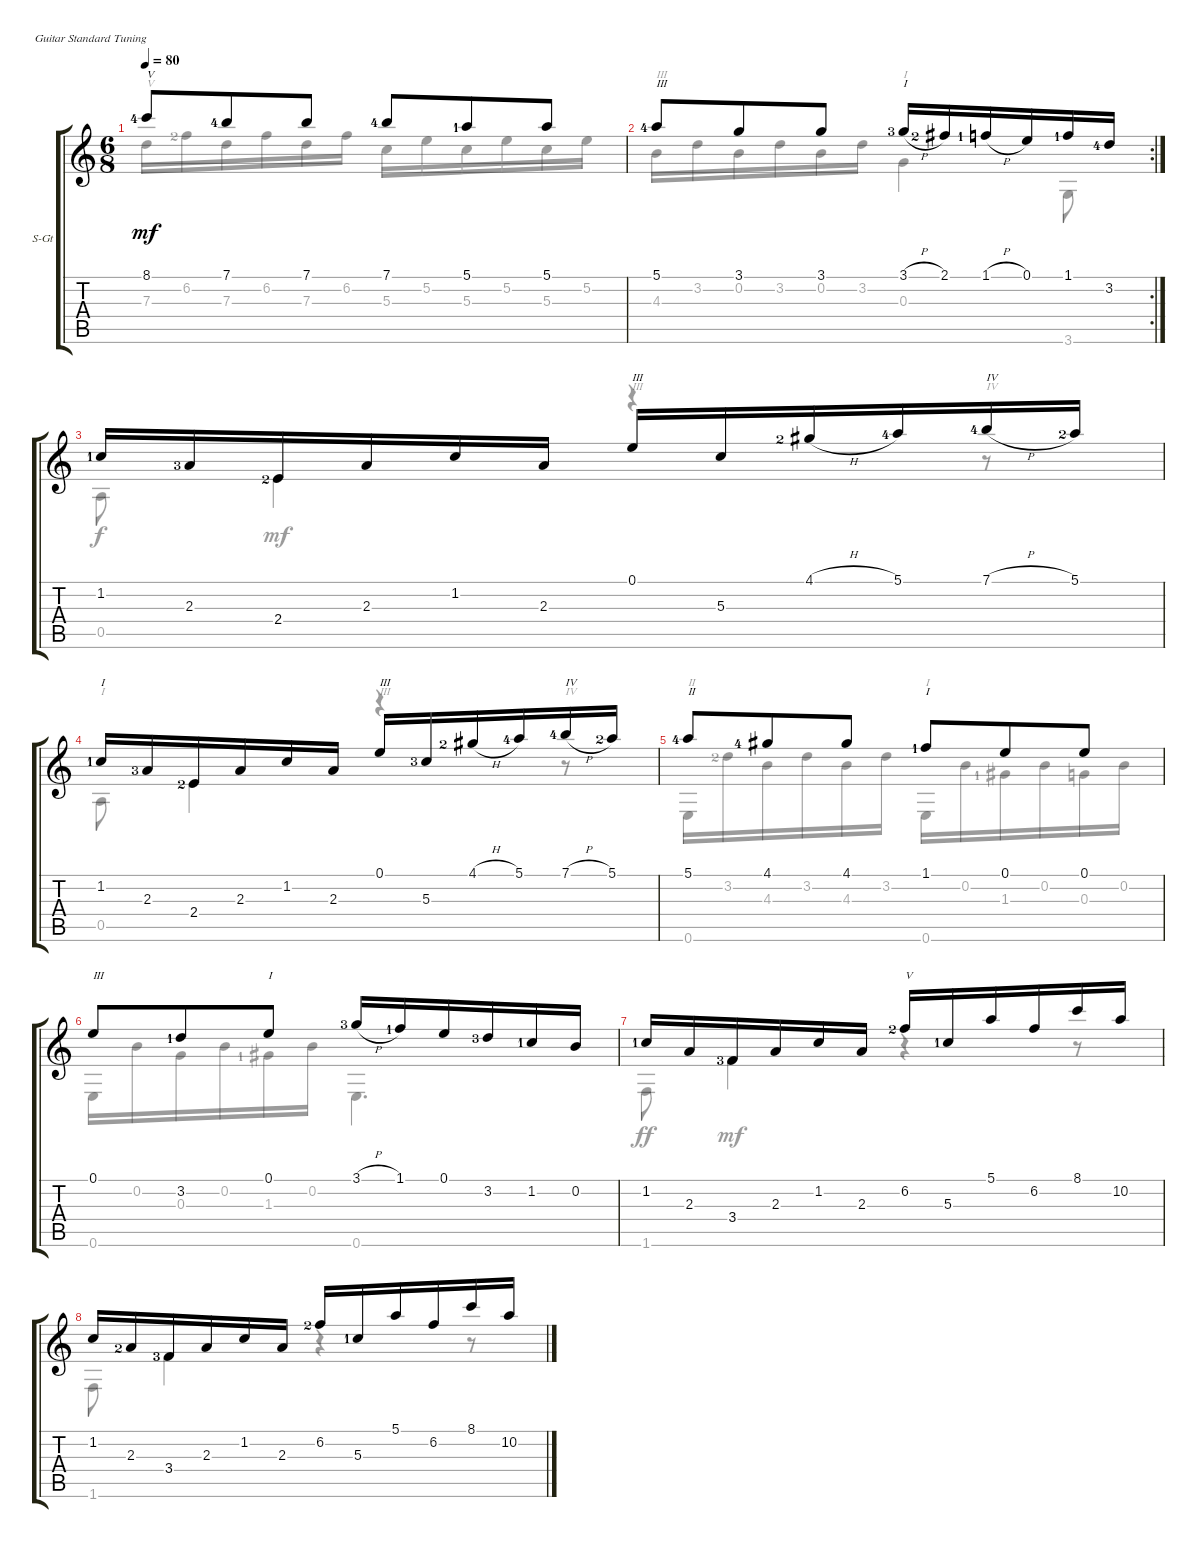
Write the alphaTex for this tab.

\defaultSystemsLayout 4
\bracketExtendMode groupsimilarinstruments
\firstSystemTrackNameOrientation horizontal
\otherSystemsTrackNameOrientation horizontal
\track ("Steel Guitar" "S-Gt") {instrument acousticguitarsteel}
\staff {score tabs}
\tuning (E4 B3 G3 D3 A2 E2)
\voice
\ts (6 8)
\tempo 80
\clef g2
\ks c
8.1{lf 5}.8{txt "V" dy mf} 7.1{lf 5}.8 7.1.8 7.1{lf 5}.8 5.1{lf 2}.8 5.1.8 |
\rc 2
5.1{lf 5}.8{txt "III"} 3.1.8 3.1.8 3.1{h lf 4}.16{txt "I"} 2.1{lf 3}.16 1.1{h lf 2}.16 0.1.16 1.1{lf 2}.16 3.2{lf 5}.16 |
1.2{lf 2}.16 2.3{lf 4}.16 2.4{lf 3}.16 2.3.16 1.2.16 2.3.16 0.1.16{txt "III"} 5.3.16 4.1{h lf 3}.16 5.1{lf 5}.16 7.1{h lf 5}.16{txt "IV"} 5.1{lf 3}.16 |
1.2{lf 2}.16{txt "I"} 2.3{lf 4}.16 2.4{lf 3}.16 2.3.16 1.2.16 2.3.16 0.1.16{txt "III"} 5.3{lf 4}.16 4.1{h lf 3}.16 5.1{lf 5}.16 7.1{h lf 5}.16{txt "IV"} 5.1{lf 3}.16 |
5.1{lf 5}.8{txt "II"} 4.1{lf 5}.8 4.1.8 1.1{lf 2}.8{txt "I"} 0.1.8 0.1.8 |
0.1.8{txt "III"} 3.2{lf 2}.8 0.1.8{txt "I"} 3.1{h lf 4}.16 1.1{lf 2}.16 0.1.16 3.2{lf 4}.16 1.2{lf 2}.16 0.2.16 |
1.2{lf 2}.16 2.3.16 3.4{lf 4}.16 2.3.16 1.2.16 2.3.16 6.2{lf 3}.16{txt "V"} 5.3{lf 2}.16 5.1.16 6.2.16 8.1.16 10.2.16 |
1.2.16 2.3{lf 3}.16 3.4{lf 4}.16 2.3.16 1.2.16 2.3.16 6.2{lf 3}.16 5.3{lf 2}.16 5.1.16 6.2.16 8.1.16 10.2.16
\voice
\clef g2
\ottava regular
\simile none
\ks c
7.3.16{txt "V" dy mf} 6.2{lf 3}.16 7.3.16 6.2.16 7.3.16 6.2.16 5.3.16 5.2.16 5.3.16 5.2.16 5.3.16 5.2.16 |
4.3.16{txt "III"} 3.2.16 0.2.16 3.2.16 0.2.16 3.2.16 0.3.4{txt "I"} 3.6.8 |
0.5.8{dy f} 2.4.4{dy mf} r.4{txt "III"} r.8{txt "IV"} |
0.5.8{txt "I"} 2.4.4 r.4{txt "III"} r.8{txt "IV"} |
0.6.16{txt "II"} 3.2{lf 3}.16 4.3.16 3.2.16 4.3.16 3.2.16 0.6.16{txt "I"} 0.2.16 1.3{lf 2}.16 0.2.16 0.3.16 0.2.16 |
0.6.16 0.2.16 0.3.16 0.2.16 1.3{lf 2}.16 0.2.16 0.6.4{d} |
1.6.8{dy ff} 3.4.4{dy mf} r.4 r.8 |
1.6.8 3.4{lf 4}.4 r.4 r.8
